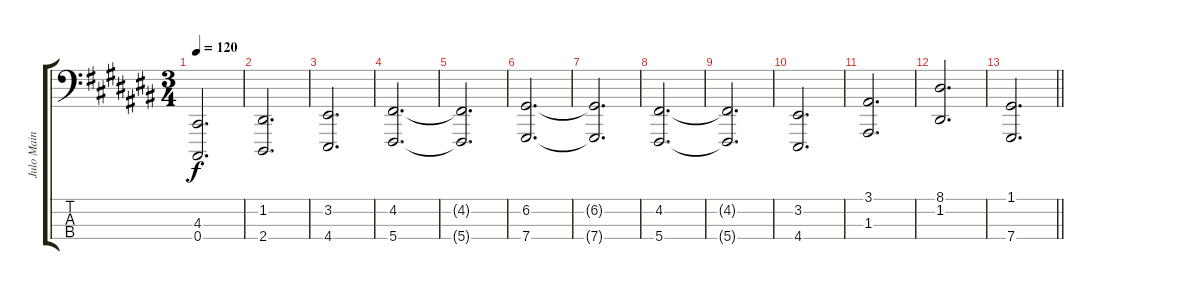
\track ("Julo Main Gauche" "Julo Main ") {instrument stringensemble1}
\staff {score tabs}
\tuning (G2 D2 A1 Db1) {hide}
\ts (3 4)
\tempo 120
\clef f4
\ks c#
(4.3{t} 0.4{t}).2{d dy f} |
(1.2 2.4).2{d} |
(3.2 4.4).2{d} |
(4.2 5.4).2{d} |
(4.2{t} 5.4{t}).2{d} |
(6.2 7.4).2{d} |
(6.2{t} 7.4{t}).2{d} |
(4.2 5.4).2{d} |
(4.2{t} 5.4{t}).2{d} |
(3.2 4.4).2{d} |
(3.1 1.3).2{d} |
(8.1 1.2).2{d} |
\barLineRight lightlight
(1.1 7.4).2{d}
